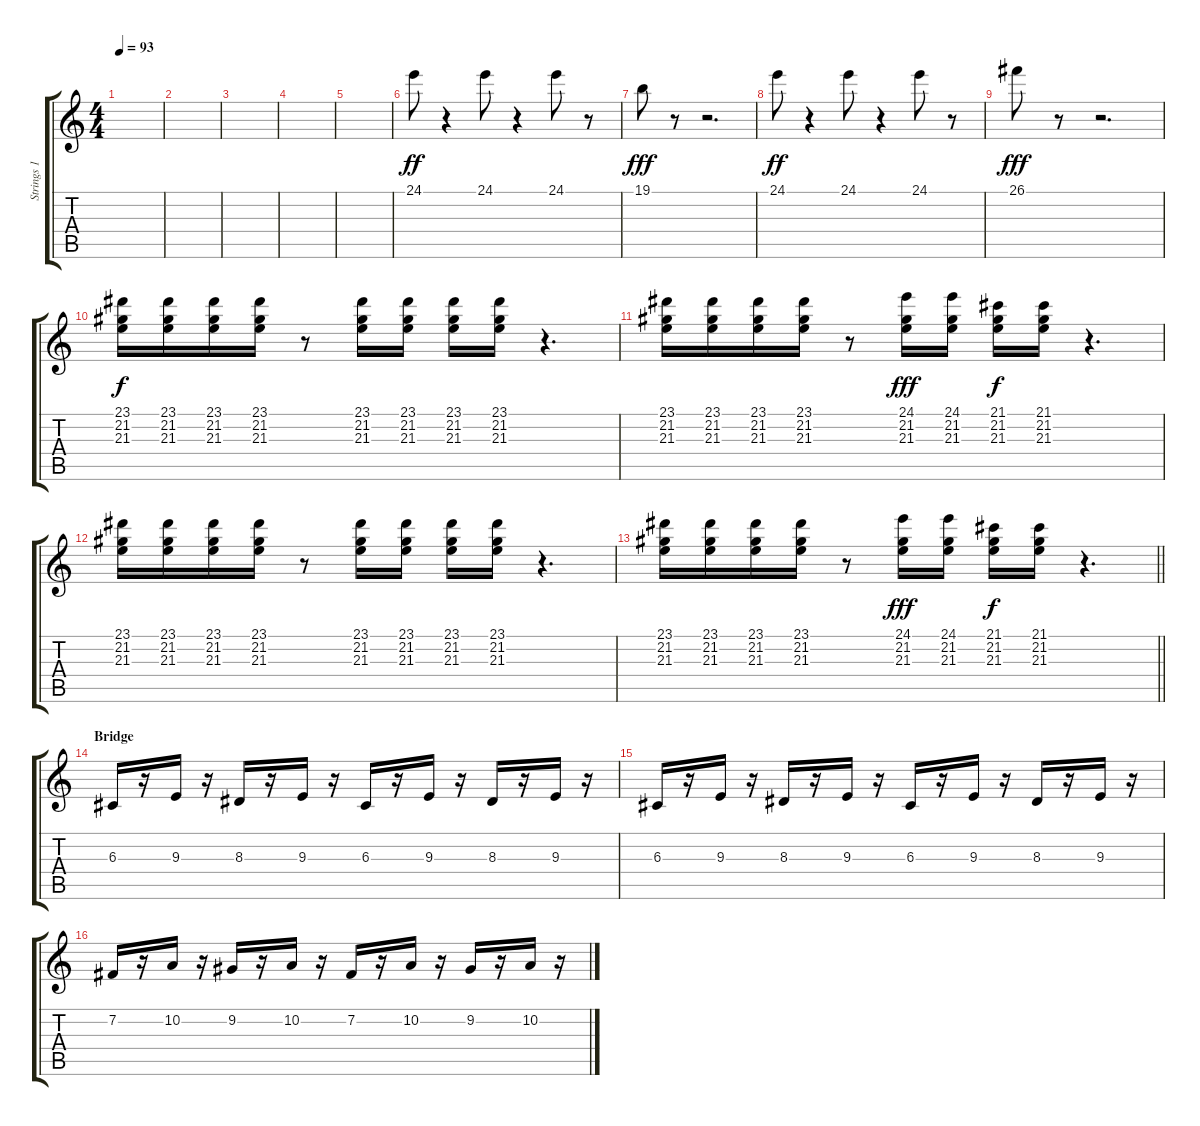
\track ("Strings 1" "Strings 1") {instrument stringensemble1}
\staff {score tabs}
\tuning (E4 B3 G3 D3 A2 E2) {hide}
\ts (4 4)
\tempo 93
\clef g2
\ks c
|
|
|
|
|
24.1.8{dy ff} r.4 24.1.8 r.4 24.1.8 r.8 |
19.1.8{dy fff} r.8 r.2{d} |
24.1.8{dy ff} r.4 24.1.8 r.4 24.1.8 r.8 |
26.1.8{dy fff} r.8 r.2{d} |
(23.1 21.2 21.3).16{dy f} (23.1 21.2 21.3).16 (23.1 21.2 21.3).16 (23.1 21.2 21.3).16 r.8 (23.1 21.2 21.3).16 (23.1 21.2 21.3).16 (23.1 21.2 21.3).16 (23.1 21.2 21.3).16 r.4{d} |
(23.1 21.2 21.3).16 (23.1 21.2 21.3).16 (23.1 21.2 21.3).16 (23.1 21.2 21.3).16 r.8 (24.1 21.2 21.3).16{dy fff} (24.1 21.2 21.3).16 (21.1 21.2 21.3).16{dy f} (21.1 21.2 21.3).16 r.4{d} |
(23.1 21.2 21.3).16 (23.1 21.2 21.3).16 (23.1 21.2 21.3).16 (23.1 21.2 21.3).16 r.8 (23.1 21.2 21.3).16 (23.1 21.2 21.3).16 (23.1 21.2 21.3).16 (23.1 21.2 21.3).16 r.4{d} |
\barLineRight lightlight
(23.1 21.2 21.3).16 (23.1 21.2 21.3).16 (23.1 21.2 21.3).16 (23.1 21.2 21.3).16 r.8 (24.1 21.2 21.3).16{dy fff} (24.1 21.2 21.3).16 (21.1 21.2 21.3).16{dy f} (21.1 21.2 21.3).16 r.4{d} |
\section ("" "Bridge")
6.3.16{volume 15} r.16 9.3.16 r.16 8.3.16 r.16 9.3.16 r.16 6.3.16 r.16 9.3.16 r.16 8.3.16 r.16 9.3.16 r.16 |
6.3.16 r.16 9.3.16 r.16 8.3.16 r.16 9.3.16 r.16 6.3.16 r.16 9.3.16 r.16 8.3.16 r.16 9.3.16 r.16 |
7.2.16 r.16 10.2.16 r.16 9.2.16 r.16 10.2.16 r.16 7.2.16 r.16 10.2.16 r.16 9.2.16 r.16 10.2.16 r.16
